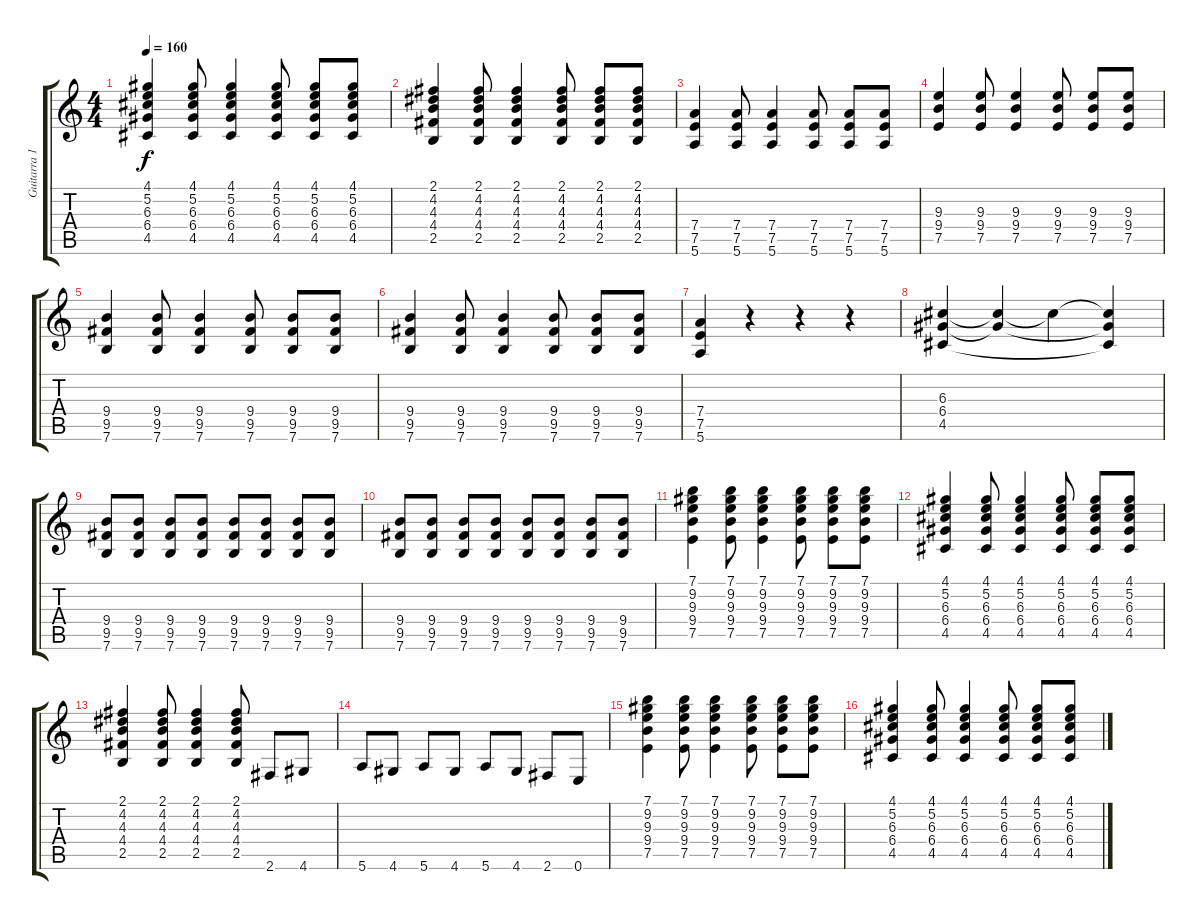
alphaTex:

\track ("Guitarra 1" "Guitarra 1") {instrument distortionguitar}
\staff {score tabs}
\tuning (E4 B3 G3 D3 A2 E2) {hide}
\ts (4 4)
\tempo 160
\clef g2
\ks c
(4.1 5.2 6.3 6.4 4.5).4{dy f} (4.1 5.2 6.3 6.4 4.5).8 (4.1 5.2 6.3 6.4 4.5).4 (4.1 5.2 6.3 6.4 4.5).8 (4.1 5.2 6.3 6.4 4.5).8 (4.1 5.2 6.3 6.4 4.5).8 |
(2.1 4.2 4.3 4.4 2.5).4 (2.1 4.2 4.3 4.4 2.5).8 (2.1 4.2 4.3 4.4 2.5).4 (2.1 4.2 4.3 4.4 2.5).8 (2.1 4.2 4.3 4.4 2.5).8 (2.1 4.2 4.3 4.4 2.5).8 |
(7.4 7.5 5.6).4 (7.4 7.5 5.6).8 (7.4 7.5 5.6).4 (7.4 7.5 5.6).8 (7.4 7.5 5.6).8 (7.4 7.5 5.6).8 |
(9.3 9.4 7.5).4 (9.3 9.4 7.5).8 (9.3 9.4 7.5).4 (9.3 9.4 7.5).8 (9.3 9.4 7.5).8 (9.3 9.4 7.5).8 |
(9.4 9.5 7.6).4 (9.4 9.5 7.6).8 (9.4 9.5 7.6).4 (9.4 9.5 7.6).8 (9.4 9.5 7.6).8 (9.4 9.5 7.6).8 |
(9.4 9.5 7.6).4 (9.4 9.5 7.6).8 (9.4 9.5 7.6).4 (9.4 9.5 7.6).8 (9.4 9.5 7.6).8 (9.4 9.5 7.6).8 |
(7.4 7.5 5.6).4 r.4 r.4 r.4 |
(6.3 6.4 4.5).4 (6.3{t} 6.4{t}).4 6.3{t}.4 (6.3{t} 6.4{t} 4.5{t}).4 |
(9.4 9.5 7.6).8 (9.4 9.5 7.6).8 (9.4 9.5 7.6).8 (9.4 9.5 7.6).8 (9.4 9.5 7.6).8 (9.4 9.5 7.6).8 (9.4 9.5 7.6).8 (9.4 9.5 7.6).8 |
(9.4 9.5 7.6).8 (9.4 9.5 7.6).8 (9.4 9.5 7.6).8 (9.4 9.5 7.6).8 (9.4 9.5 7.6).8 (9.4 9.5 7.6).8 (9.4 9.5 7.6).8 (9.4 9.5 7.6).8 |
(7.1 9.2 9.3 9.4 7.5).4 (7.1 9.2 9.3 9.4 7.5).8 (7.1 9.2 9.3 9.4 7.5).4 (7.1 9.2 9.3 9.4 7.5).8 (7.1 9.2 9.3 9.4 7.5).8 (7.1 9.2 9.3 9.4 7.5).8 |
(4.1 5.2 6.3 6.4 4.5).4 (4.1 5.2 6.3 6.4 4.5).8 (4.1 5.2 6.3 6.4 4.5).4 (4.1 5.2 6.3 6.4 4.5).8 (4.1 5.2 6.3 6.4 4.5).8 (4.1 5.2 6.3 6.4 4.5).8 |
(2.1 4.2 4.3 4.4 2.5).4 (2.1 4.2 4.3 4.4 2.5).8 (2.1 4.2 4.3 4.4 2.5).4 (2.1 4.2 4.3 4.4 2.5).8 2.6.8{volume 16} 4.6.8 |
5.6.8 4.6.8 5.6.8 4.6.8 5.6.8 4.6.8 2.6.8 0.6.8 |
(7.1 9.2 9.3 9.4 7.5).4{volume 10} (7.1 9.2 9.3 9.4 7.5).8 (7.1 9.2 9.3 9.4 7.5).4 (7.1 9.2 9.3 9.4 7.5).8 (7.1 9.2 9.3 9.4 7.5).8 (7.1 9.2 9.3 9.4 7.5).8 |
(4.1 5.2 6.3 6.4 4.5).4 (4.1 5.2 6.3 6.4 4.5).8 (4.1 5.2 6.3 6.4 4.5).4 (4.1 5.2 6.3 6.4 4.5).8 (4.1 5.2 6.3 6.4 4.5).8 (4.1 5.2 6.3 6.4 4.5).8
